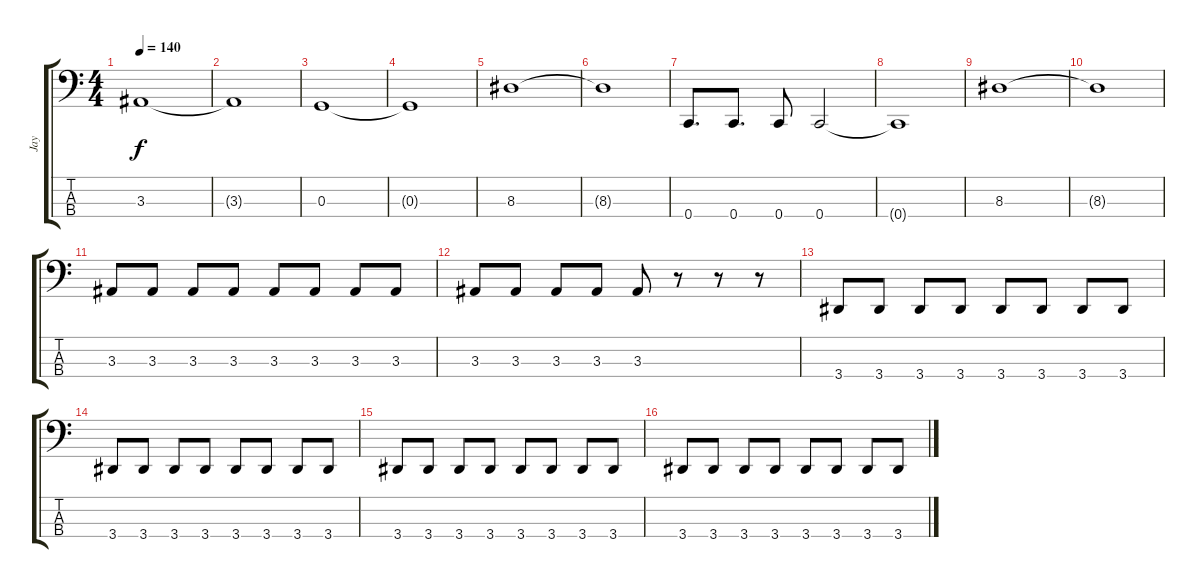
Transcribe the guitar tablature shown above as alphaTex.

\track ("Jay" "Jay") {instrument electricbassfinger}
\staff {score tabs}
\tuning (F2 C2 G1 C1) {hide}
\ts (4 4)
\tempo 140
\clef f4
\ks c
3.3.1{dy f} |
3.3{t}.1 |
0.3.1 |
0.3{t}.1 |
8.3.1 |
8.3{t}.1 |
0.4.8{d} 0.4.8{d} 0.4.8 0.4.2 |
0.4{t}.1 |
8.3.1 |
8.3{t}.1 |
3.3.8 3.3.8 3.3.8 3.3.8 3.3.8 3.3.8 3.3.8 3.3.8 |
3.3.8 3.3.8 3.3.8 3.3.8 3.3.8 r.8 r.8 r.8 |
3.4.8 3.4.8 3.4.8 3.4.8 3.4.8 3.4.8 3.4.8 3.4.8 |
3.4.8 3.4.8 3.4.8 3.4.8 3.4.8 3.4.8 3.4.8 3.4.8 |
3.4.8 3.4.8 3.4.8 3.4.8 3.4.8 3.4.8 3.4.8 3.4.8 |
3.4.8 3.4.8 3.4.8 3.4.8 3.4.8 3.4.8 3.4.8 3.4.8
